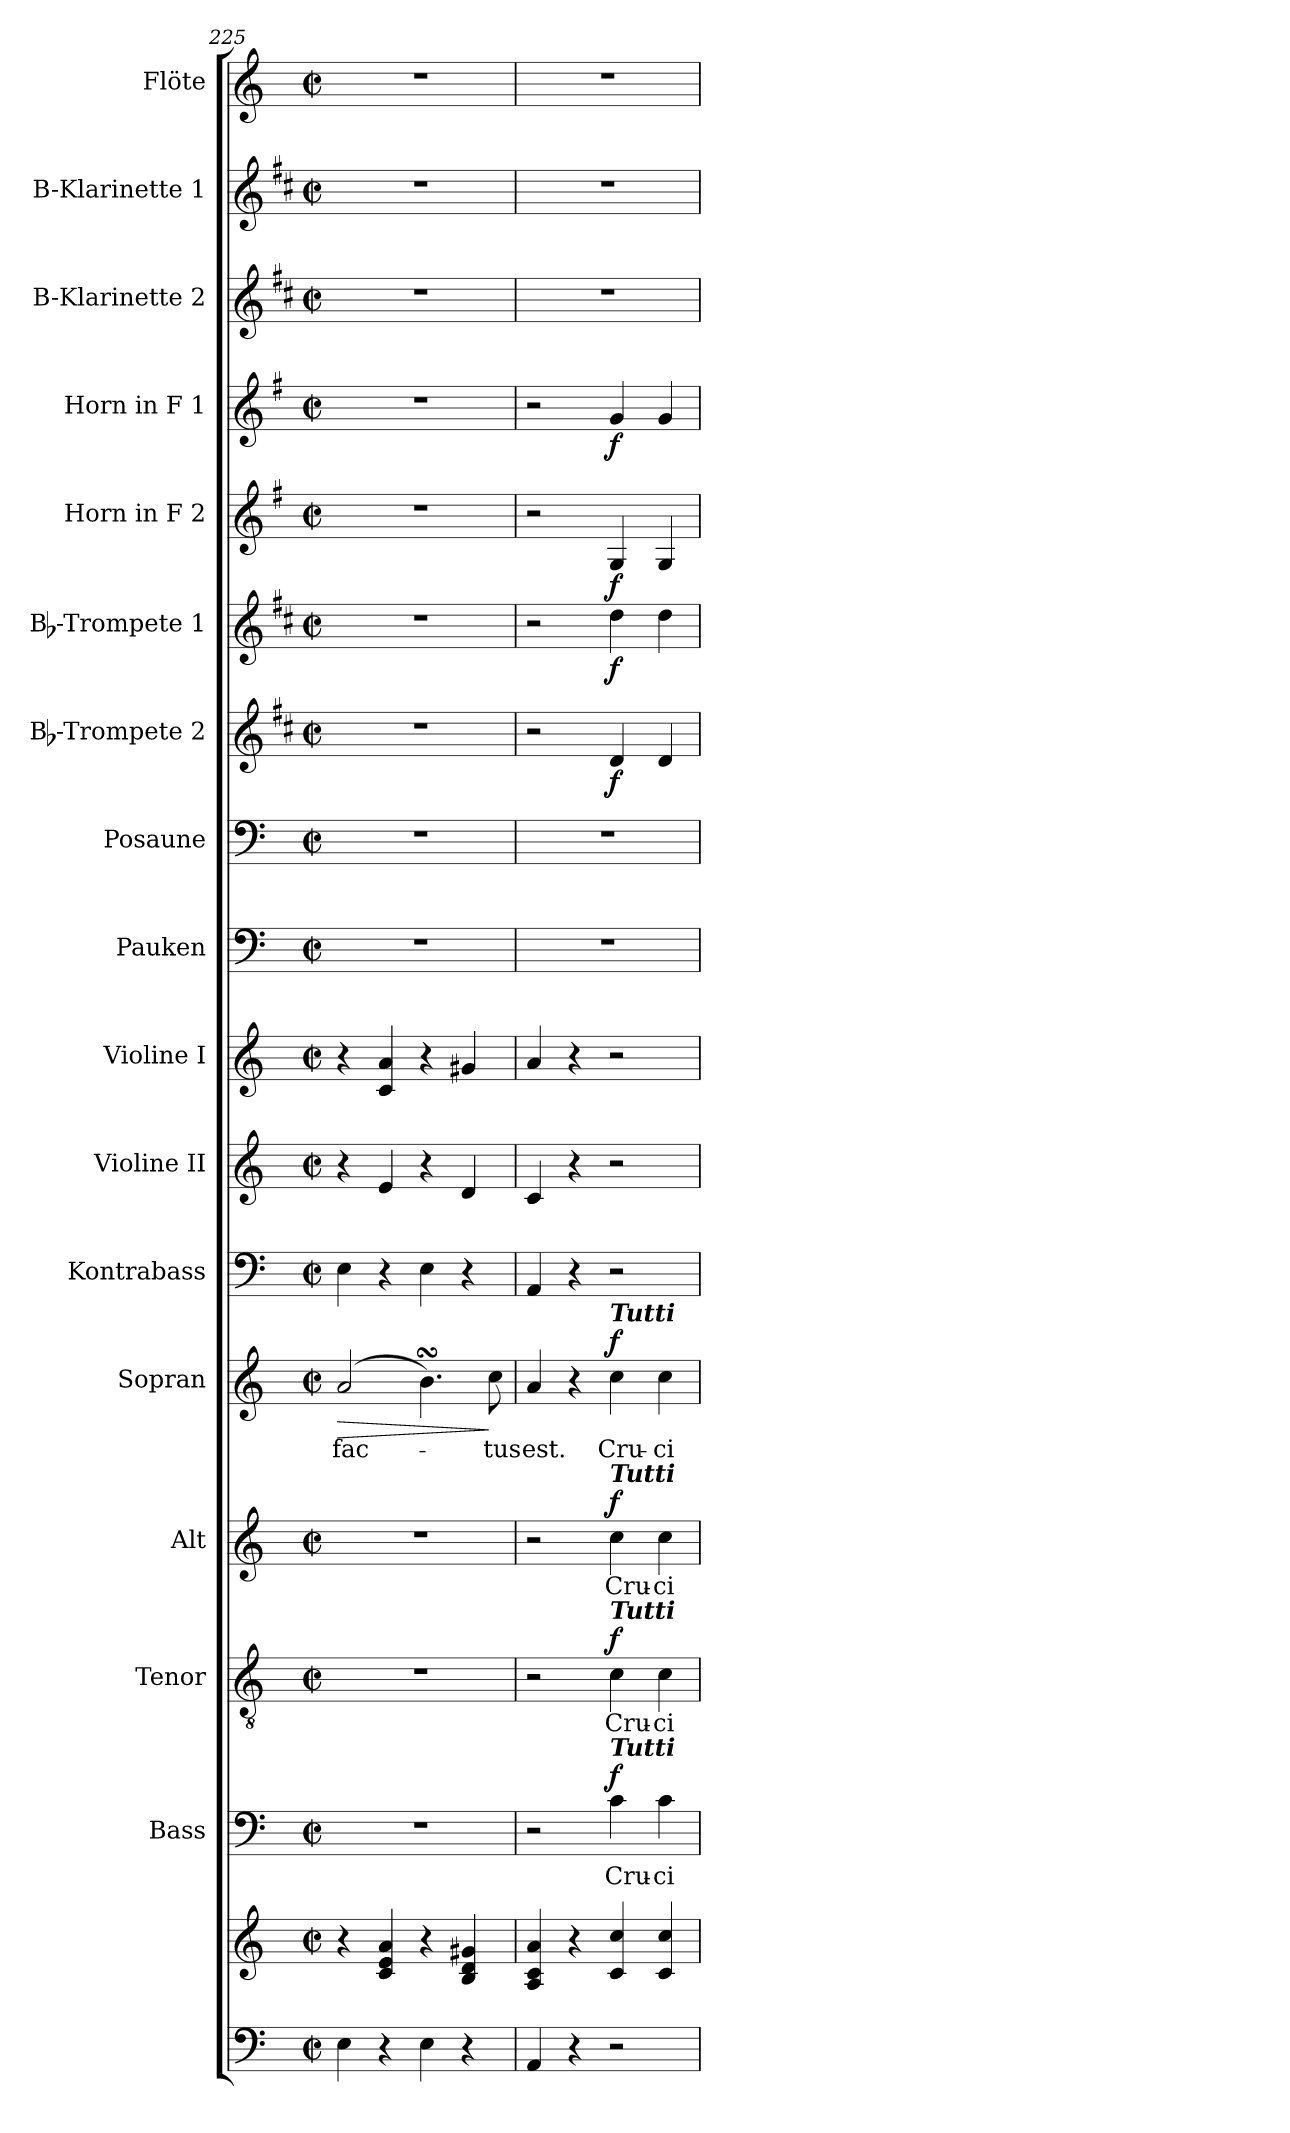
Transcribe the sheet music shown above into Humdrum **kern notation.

**kern	**kern	**kern	**text	**dynam	**kern	**text	**dynam	**kern	**text	**dynam	**kern	**text	**dynam	**kern	**kern	**kern	**kern	**kern	**kern	**dynam	**kern	**dynam	**kern	**dynam	**kern	**dynam	**kern	**kern	**kern
*part17	*part17	*part16	*part16	*part16	*part15	*part15	*part15	*part14	*part14	*part14	*part13	*part13	*part13	*part12	*part11	*part10	*part9	*part8	*part7	*part7	*part6	*part6	*part5	*part5	*part4	*part4	*part3	*part2	*part1
*staff18	*staff17	*staff16	*staff16	*staff16	*staff15	*staff15	*staff15	*staff14	*staff14	*staff14	*staff13	*staff13	*staff13	*staff12	*staff11	*staff10	*staff9	*staff8	*staff7	*staff7	*staff6	*staff6	*staff5	*staff5	*staff4	*staff4	*staff3	*staff2	*staff1
*	*	*I"Bass	*	*	*I"Tenor	*	*	*I"Alt	*	*	*I"Sopran	*	*	*I"Kontrabass	*I"Violine II	*I"Violine I	*I"Pauken	*I"Posaune	*I"Bb-Trompete 2	*	*I"Bb-Trompete 1	*	*I"Horn in F 2	*	*I"Horn in F 1	*	*I"B-Klarinette 2	*I"B-Klarinette 1	*I"Flöte
*	*	*I'B.	*	*	*I'T.	*	*	*I'A.	*	*	*I'S.	*	*	*I'Kb.	*I'Vl. II	*I'Vl. I	*I'Pk.	*I'Pos.	*I'Bb Trp. 2	*	*I'Bb Trp. 1	*	*I'Hrn. 2	*	*I'Hrn. 1	*	*I'B Kl. 2	*I'B Kl. 1	*I'Fl.
*clefF4	*clefG2	*clefF4	*	*	*clefGv2	*	*	*clefG2	*	*	*clefG2	*	*	*clefF4	*clefG2	*clefG2	*clefF4	*clefF4	*clefG2	*	*clefG2	*	*clefG2	*	*clefG2	*	*clefG2	*clefG2	*clefG2
*	*	*	*	*	*	*	*	*	*	*	*	*	*	*ITrd7c12	*	*	*	*	*ITrd1c2	*	*ITrd1c2	*	*ITrd4c7	*	*ITrd4c7	*	*ITrd1c2	*ITrd1c2	*
*k[]	*k[]	*k[]	*	*	*k[]	*	*	*k[]	*	*	*k[]	*	*	*k[]	*k[]	*k[]	*k[]	*k[]	*k[]	*	*k[]	*	*k[]	*	*k[]	*	*k[]	*k[]	*k[]
*C:	*C:	*C:	*	*	*C:	*	*	*C:	*	*	*C:	*	*	*C:	*C:	*C:	*C:	*C:	*C:	*	*C:	*	*C:	*	*C:	*	*C:	*C:	*C:
*M2/2	*M2/2	*M2/2	*	*	*M2/2	*	*	*M2/2	*	*	*M2/2	*	*	*M2/2	*M2/2	*M2/2	*M2/2	*M2/2	*M2/2	*	*M2/2	*	*M2/2	*	*M2/2	*	*M2/2	*M2/2	*M2/2
*met(c|)	*met(c|)	*met(c|)	*	*	*met(c|)	*	*	*met(c|)	*	*	*met(c|)	*	*	*met(c|)	*met(c|)	*met(c|)	*met(c|)	*met(c|)	*met(c|)	*	*met(c|)	*	*met(c|)	*	*met(c|)	*	*met(c|)	*met(c|)	*met(c|)
=225	=225	=225	=225	=225	=225	=225	=225	=225	=225	=225	=225	=225	=225	=225	=225	=225	=225	=225	=225	=225	=225	=225	=225	=225	=225	=225	=225	=225	=225
!	!	!	!	!	!	!	!	!	!	!	!	!LO:LY:b	!LO:HP:b	!	!	!	!	!	!	!	!	!	!	!	!	!	!	!	!
4E\	4r	1r	.	.	1r	.	.	1r	.	.	(2a/	fac-	>	4EE\	4r	4r	1r	1r	1r	.	1r	.	1r	.	1r	.	1r	1r	1r
4r	4c/ 4e/ 4a/	.	.	.	.	.	.	.	.	.	.	.	.	4r	4e/	4c/ 4a/	.	.	.	.	.	.	.	.	.	.	.	.	.
4E\	4r	.	.	.	.	.	.	.	.	.	4.bsSsS\)	.	.	4EE\	4r	4r	.	.	.	.	.	.	.	.	.	.	.	.	.
4r	4B/ 4d/ 4g#X/	.	.	.	.	.	.	.	.	.	.	.	.	4r	4d/	4g#X/	.	.	.	.	.	.	.	.	.	.	.	.	.
!	!	!	!	!	!	!	!	!	!	!	!	!LO:LY:b	!	!	!	!	!	!	!	!	!	!	!	!	!	!	!	!	!
.	.	.	.	.	.	.	.	.	.	.	8cc\	-tus	]	.	.	.	.	.	.	.	.	.	.	.	.	.	.	.	.
=226	=226	=226	=226	=226	=226	=226	=226	=226	=226	=226	=226	=226	=226	=226	=226	=226	=226	=226	=226	=226	=226	=226	=226	=226	=226	=226	=226	=226	=226
!	!	!	!	!	!	!	!	!	!	!	!	!LO:LY:b	!	!	!	!	!	!	!	!	!	!	!	!	!	!	!	!	!
4AA/	4A/ 4c/ 4a/	2r	.	.	2r	.	.	2r	.	.	4a/	est.	.	4AAA/	4c/	4a/	1r	1r	2r	.	2r	.	2r	.	2r	.	1r	1r	1r
4r	4r	.	.	.	.	.	.	.	.	.	4r	.	.	4r	4r	4r	.	.	.	.	.	.	.	.	.	.	.	.	.
!	!	!	!	!	!	!	!	!	!	!	!LO:TX:a:Bi:t=Tutti	!	!	!	!	!	!	!	!	!	!	!	!	!	!	!	!	!	!
!	!	!	!	!	!	!	!	!LO:TX:a:Bi:t=Tutti	!	!	!	!	!	!	!	!	!	!	!	!	!	!	!	!	!	!	!	!	!
!	!	!	!	!	!LO:TX:a:Bi:t=Tutti	!	!	!	!	!	!	!	!	!	!	!	!	!	!	!	!	!	!	!	!	!	!	!	!
!	!	!LO:TX:a:Bi:t=Tutti	!	!	!	!	!	!	!	!	!	!	!	!	!	!	!	!	!	!	!	!	!	!	!	!	!	!	!
!	!	!	!LO:LY:b	!LO:DY:a	!	!LO:LY:b	!LO:DY:a	!	!LO:LY:b	!LO:DY:a	!	!LO:LY:b	!LO:DY:a	!	!	!	!	!	!	!LO:DY:b	!	!LO:DY:b	!	!LO:DY:b	!	!LO:DY:b	!	!	!
2r	4c/ 4cc/	4c\	Cru-	f	4c\	Cru-	f	4cc\	Cru-	f	4cc\	Cru-	f	2r	2r	2r	.	.	4c/	f	4cc\	f	4C/	f	4c/	f	.	.	.
!	!	!	!LO:LY:b	!	!	!LO:LY:b	!	!	!LO:LY:b	!	!	!LO:LY:b	!	!	!	!	!	!	!	!	!	!	!	!	!	!	!	!	!
.	4c/ 4cc/	4c\	-ci-	.	4c\	-ci-	.	4cc\	-ci-	.	4cc\	-ci-	.	.	.	.	.	.	4c/	.	4cc\	.	4C/	.	4c/	.	.	.	.
=	=	=	=	=	=	=	=	=	=	=	=	=	=	=	=	=	=	=	=	=	=	=	=	=	=	=	=	=	=
*-	*-	*-	*-	*-	*-	*-	*-	*-	*-	*-	*-	*-	*-	*-	*-	*-	*-	*-	*-	*-	*-	*-	*-	*-	*-	*-	*-	*-	*-
